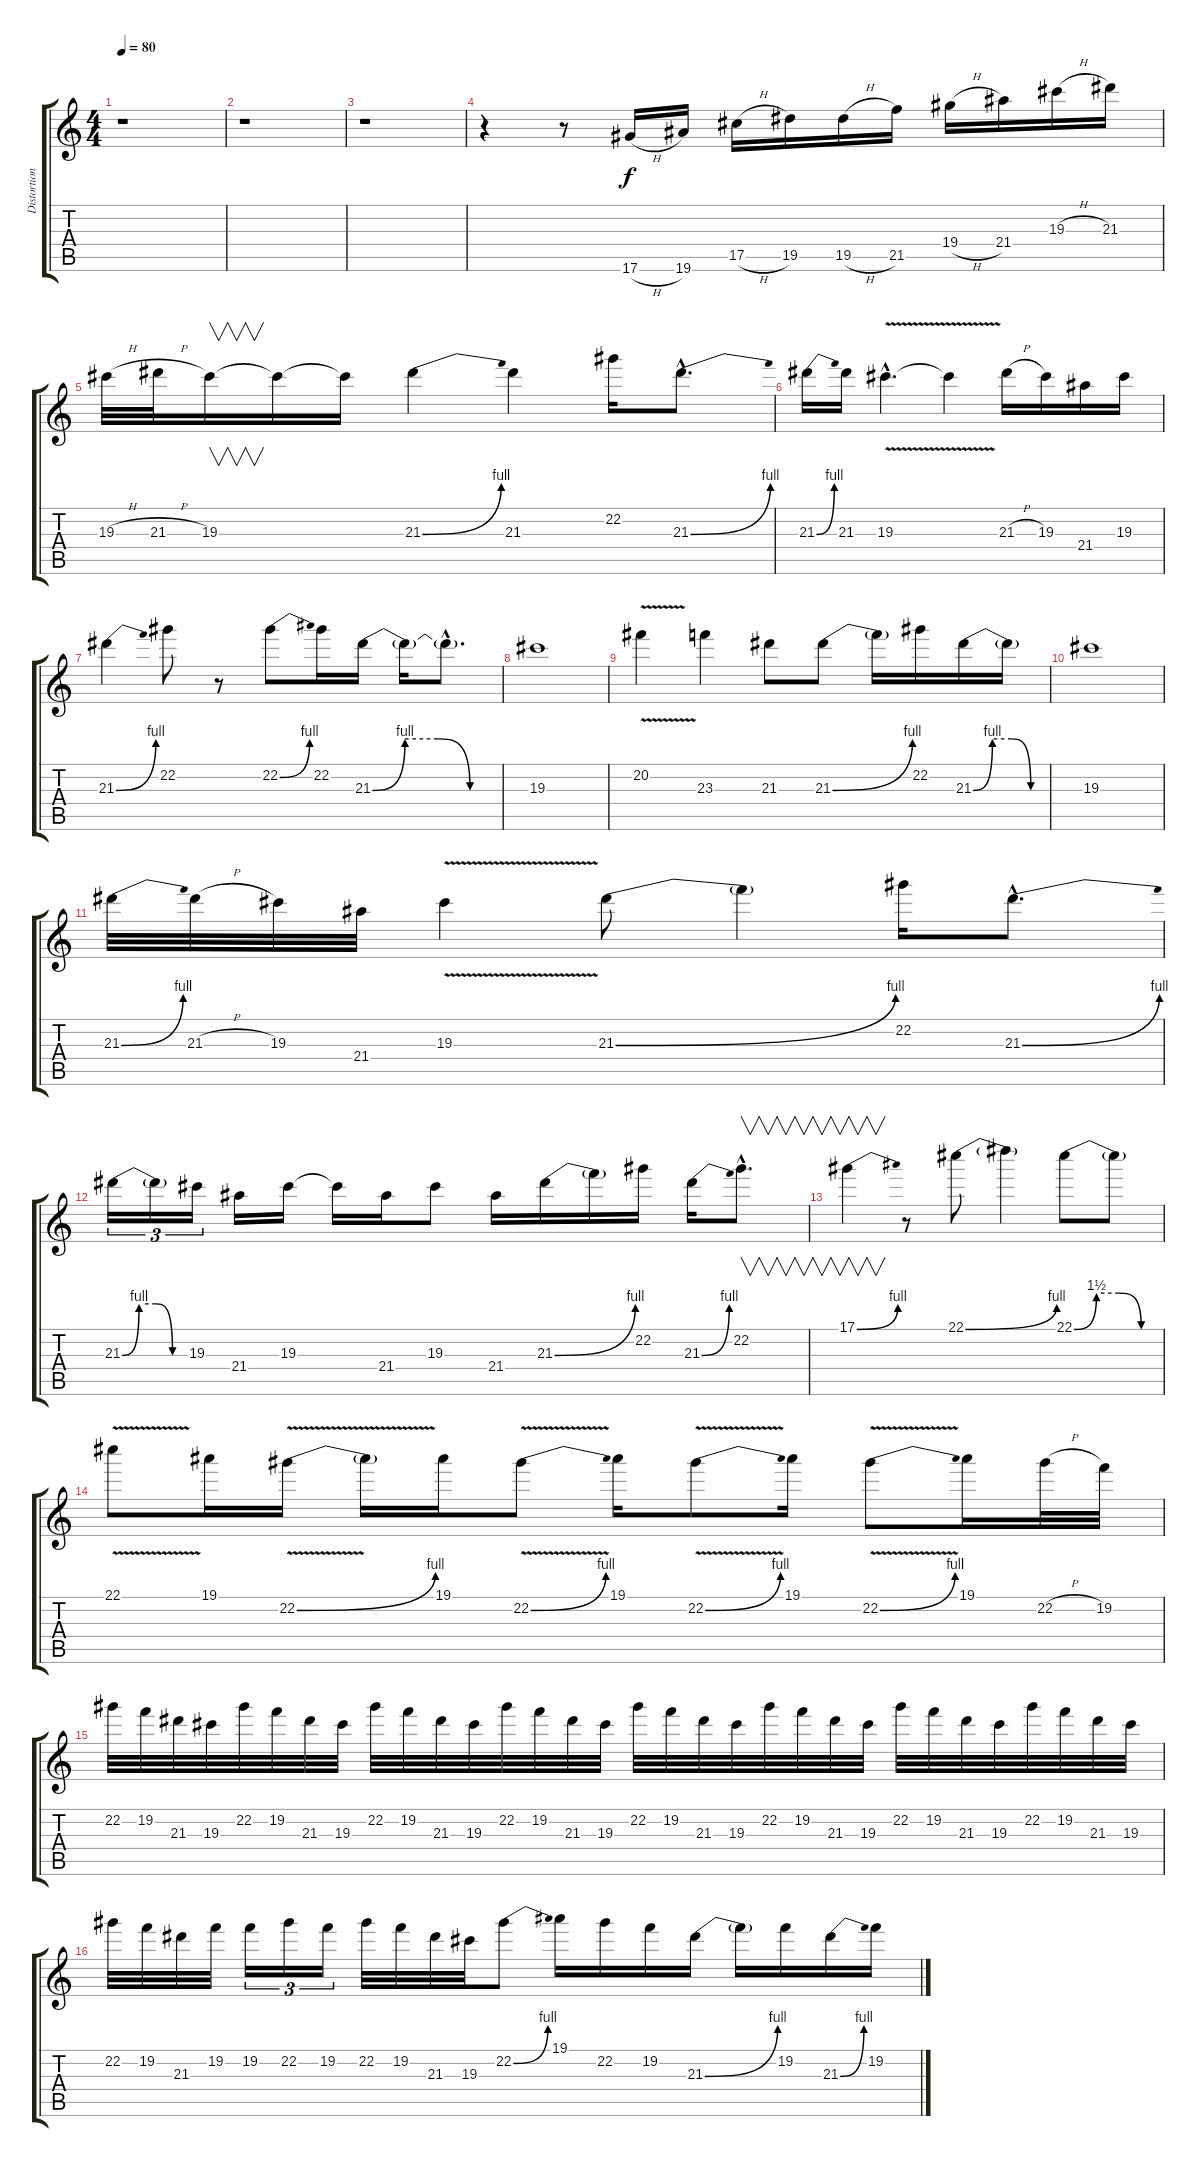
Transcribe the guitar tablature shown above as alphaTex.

\track ("Distortion Guitar" "Distortion") {instrument distortionguitar}
\staff {score tabs}
\tuning (Eb4 Bb3 Gb3 Db3 Ab2 Eb2) {hide}
\ts (4 4)
\tempo 80
\clef g2
\ks c
r.1{dy f} |
r.1 |
r.1 |
r.4 r.8 17.6{h}.16 19.6.16 17.5{h}.16 19.5.16 19.5{h}.16 21.5.16 19.4{h}.16 21.4.16 19.3{h}.16 21.3.16 |
19.3{h}.32 21.3{h}.32 19.3.16{v} 19.3{t}.16 19.3{t}.16 21.3{be (bend 0 0 60 4)}.4 21.3.4 22.2.16 21.3{be (bend 0 0 60 4) hac}.8{d} |
21.3{be (bend 0 0 60 4)}.16 21.3.16 19.3{v hac}.4{d} 19.3{t}.4 21.3{h}.16 19.3.16 21.4.16 19.3.16 |
21.3{be (bend 0 0 60 4)}.4 22.2.8 r.8 22.2{be (bend 0 0 60 4)}.8 22.2.16 21.3{be (custom 0 0 15 4 30 4 45 0 60 0)}.16 21.3{t}.16 21.3{hac t}.8{d} |
19.3.1 |
20.2{v}.4 23.3.4 21.3.8 21.3{be (bend 0 0 60 4)}.8 21.3{t}.16 22.2.16 21.3{be (custom 0 0 15 4 30 4 45 0 60 0)}.16 21.3{t}.16 |
19.3.1 |
21.3{be (bend 0 0 60 4)}.32 21.3{h}.32 19.3.32 21.4.32 19.3{v}.4 21.3{be (bend 0 0 60 4)}.8 21.3{t}.4 22.2.16 21.3{be (bend 0 0 60 4) hac}.8{d} |
21.3{be (custom 0 0 15 4 30 4 45 0 60 0)}.16{tu (3 2)} 21.3{t}.16{tu (3 2)} 19.3.16{tu (3 2)} 21.4.16 19.3.16 19.3{t}.16 21.4.16 19.3.8 21.4.16 21.3{be (bend 0 0 60 4)}.16 21.3{t}.16 22.2.16 21.3{be (bend 0 0 60 4)}.16 22.2{hac}.8{v d} |
17.1{be (bend 0 0 60 4)}.4{v} r.8 22.1{be (bend 0 0 60 4)}.8 22.1{t}.4 22.1{be (custom 0 0 15 6 30 6 45 0 60 0)}.8 22.1{t}.8 |
22.1{v}.8 19.1.16 22.2{be (bend 0 0 60 4) v}.16 22.2{t}.16 19.1.16 22.2{be (bend 0 0 60 4) v}.8 19.1.16 22.2{be (bend 0 0 60 4) v}.8 19.1.16 22.2{be (bend 0 0 60 4) v}.8 19.1.16 22.2{h}.32 19.2.32 |
22.2.32 19.2.32 21.3.32 19.3.32 22.2.32 19.2.32 21.3.32 19.3.32 22.2.32 19.2.32 21.3.32 19.3.32 22.2.32 19.2.32 21.3.32 19.3.32 22.2.32 19.2.32 21.3.32 19.3.32 22.2.32 19.2.32 21.3.32 19.3.32 22.2.32 19.2.32 21.3.32 19.3.32 22.2.32 19.2.32 21.3.32 19.3.32 |
22.2.32 19.2.32 21.3.32 19.2.32 19.2.16{tu (3 2)} 22.2.16{tu (3 2)} 19.2.16{tu (3 2)} 22.2.32 19.2.32 21.3.32 19.3.32 22.2{be (bend 0 0 60 4)}.8 19.1.16 22.2.16 19.2.16 21.3{be (bend 0 0 60 4)}.16 21.3{t}.16 19.2.16 21.3{be (bend 0 0 60 4)}.16 19.2.16
